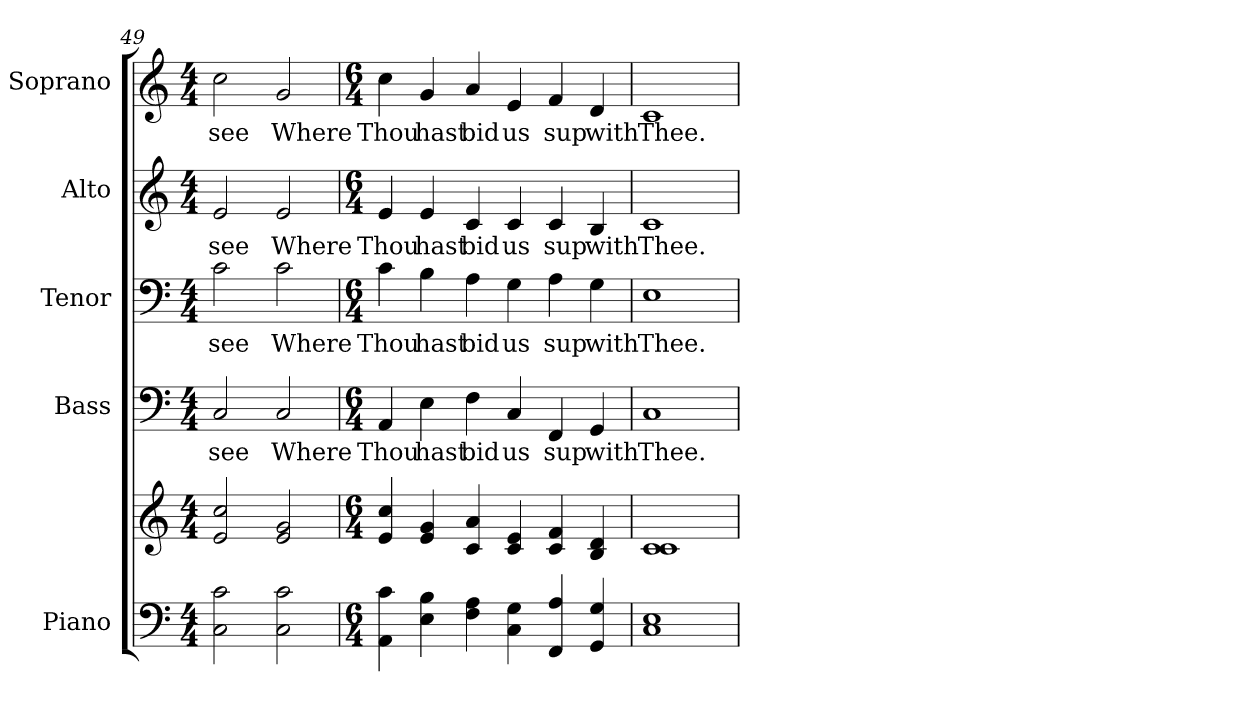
**kern	**kern	**kern	**text	**kern	**text	**kern	**text	**kern	**text
*part5	*part5	*part4	*part4	*part3	*part3	*part2	*part2	*part1	*part1
*staff6	*staff5	*staff4	*staff4	*staff3	*staff3	*staff2	*staff2	*staff1	*staff1
*I"Piano	*	*I"Bass	*	*I"Tenor	*	*I"Alto	*	*I"Soprano	*
*I'Pno.	*	*I'B.	*	*I'T.	*	*I'A.	*	*I'S.	*
!!LO:PB:g=z
*clefF4	*clefG2	*clefF4	*	*clefF4	*	*clefG2	*	*clefG2	*
*k[]	*k[]	*k[]	*	*k[]	*	*k[]	*	*k[]	*
*C:	*C:	*C:	*	*C:	*	*C:	*	*C:	*
*M4/4	*M4/4	*M4/4	*	*M4/4	*	*M4/4	*	*M4/4	*
=49	=49	=49	=49	=49	=49	=49	=49	=49	=49
!	!	!	!LO:LY:b:color=#000000	!	!	!	!	!	!
!	!	!	!	!	!LO:LY:b:color=#000000	!	!	!	!
!	!	!	!	!	!	!	!LO:LY:b:color=#000000	!	!
!	!	!	!	!	!	!	!	!	!LO:LY:b:color=#000000
2Ci\ 2ci	2ei/ 2cci	2Ci/	see	2ci\	see	2ei/	see	2cci\	see
!	!	!	!LO:LY:b:color=#000000	!	!	!	!	!	!
!	!	!	!	!	!LO:LY:b:color=#000000	!	!	!	!
!	!	!	!	!	!	!	!LO:LY:b:color=#000000	!	!
!	!	!	!	!	!	!	!	!	!LO:LY:b:color=#000000
2Ci\ 2ci	2ei/ 2gi	2Ci/	Where	2ci\	Where	2ei/	Where	2gi/	Where
=50	=50	=50	=50	=50	=50	=50	=50	=50	=50
*M6/4	*M6/4	*M6/4	*	*M6/4	*	*M6/4	*	*M6/4	*
!	!	!	!LO:LY:b:color=#000000	!	!	!	!	!	!
!	!	!	!	!	!LO:LY:b:color=#000000	!	!	!	!
!	!	!	!	!	!	!	!LO:LY:b:color=#000000	!	!
!	!	!	!	!	!	!	!	!	!LO:LY:b:color=#000000
4AAi\ 4ci	4ei/ 4cci	4AAi/	Thou	4ci\	Thou	4ei/	Thou	4cci\	Thou
!	!	!	!LO:LY:b:color=#000000	!	!	!	!	!	!
!	!	!	!	!	!LO:LY:b:color=#000000	!	!	!	!
!	!	!	!	!	!	!	!LO:LY:b:color=#000000	!	!
!	!	!	!	!	!	!	!	!	!LO:LY:b:color=#000000
4Ei\ 4Bi	4ei/ 4gi	4Ei\	hast	4Bi\	hast	4ei/	hast	4gi/	hast
!	!	!	!LO:LY:b:color=#000000	!	!	!	!	!	!
!	!	!	!	!	!LO:LY:b:color=#000000	!	!	!	!
!	!	!	!	!	!	!	!LO:LY:b:color=#000000	!	!
!	!	!	!	!	!	!	!	!	!LO:LY:b:color=#000000
4Fi\ 4Ai	4ci/ 4ai	4Fi\	bid	4Ai\	bid	4ci/	bid	4ai/	bid
!	!	!	!LO:LY:b:color=#000000	!	!	!	!	!	!
!	!	!	!	!	!LO:LY:b:color=#000000	!	!	!	!
!	!	!	!	!	!	!	!LO:LY:b:color=#000000	!	!
!	!	!	!	!	!	!	!	!	!LO:LY:b:color=#000000
4Ci\ 4Gi	4ci/ 4ei	4Ci/	us	4Gi\	us	4ci/	us	4ei/	us
!	!	!	!LO:LY:b:color=#000000	!	!	!	!	!	!
!	!	!	!	!	!LO:LY:b:color=#000000	!	!	!	!
!	!	!	!	!	!	!	!LO:LY:b:color=#000000	!	!
!	!	!	!	!	!	!	!	!	!LO:LY:b:color=#000000
4FFi/ 4Ai	4ci/ 4fi	4FFi/	sup	4Ai\	sup	4ci/	sup	4fi/	sup
!	!	!	!LO:LY:b:color=#000000	!	!	!	!	!	!
!	!	!	!	!	!LO:LY:b:color=#000000	!	!	!	!
!	!	!	!	!	!	!	!LO:LY:b:color=#000000	!	!
!	!	!	!	!	!	!	!	!	!LO:LY:b:color=#000000
4GGi/ 4Gi	4Bi/ 4di	4GGi/	with	4Gi\	with	4Bi/	with	4di/	with
!!LO:PB:g=z
=51	=51	=51	=51	=51	=51	=51	=51	=51	=51
!	!	!	!LO:LY:b:color=#000000	!	!	!	!	!	!
!	!	!	!	!	!LO:LY:b:color=#000000	!	!	!	!
!	!	!	!	!	!	!	!LO:LY:b:color=#000000	!	!
!	!	!	!	!	!	!	!	!	!LO:LY:b:color=#000000
1Ci 1Ei	1ci 1ci	1Ci	Thee.	1Ei	Thee.	1ci	Thee.	1ci	Thee.
=	=	=	=	=	=	=	=	=	=
*-	*-	*-	*-	*-	*-	*-	*-	*-	*-
